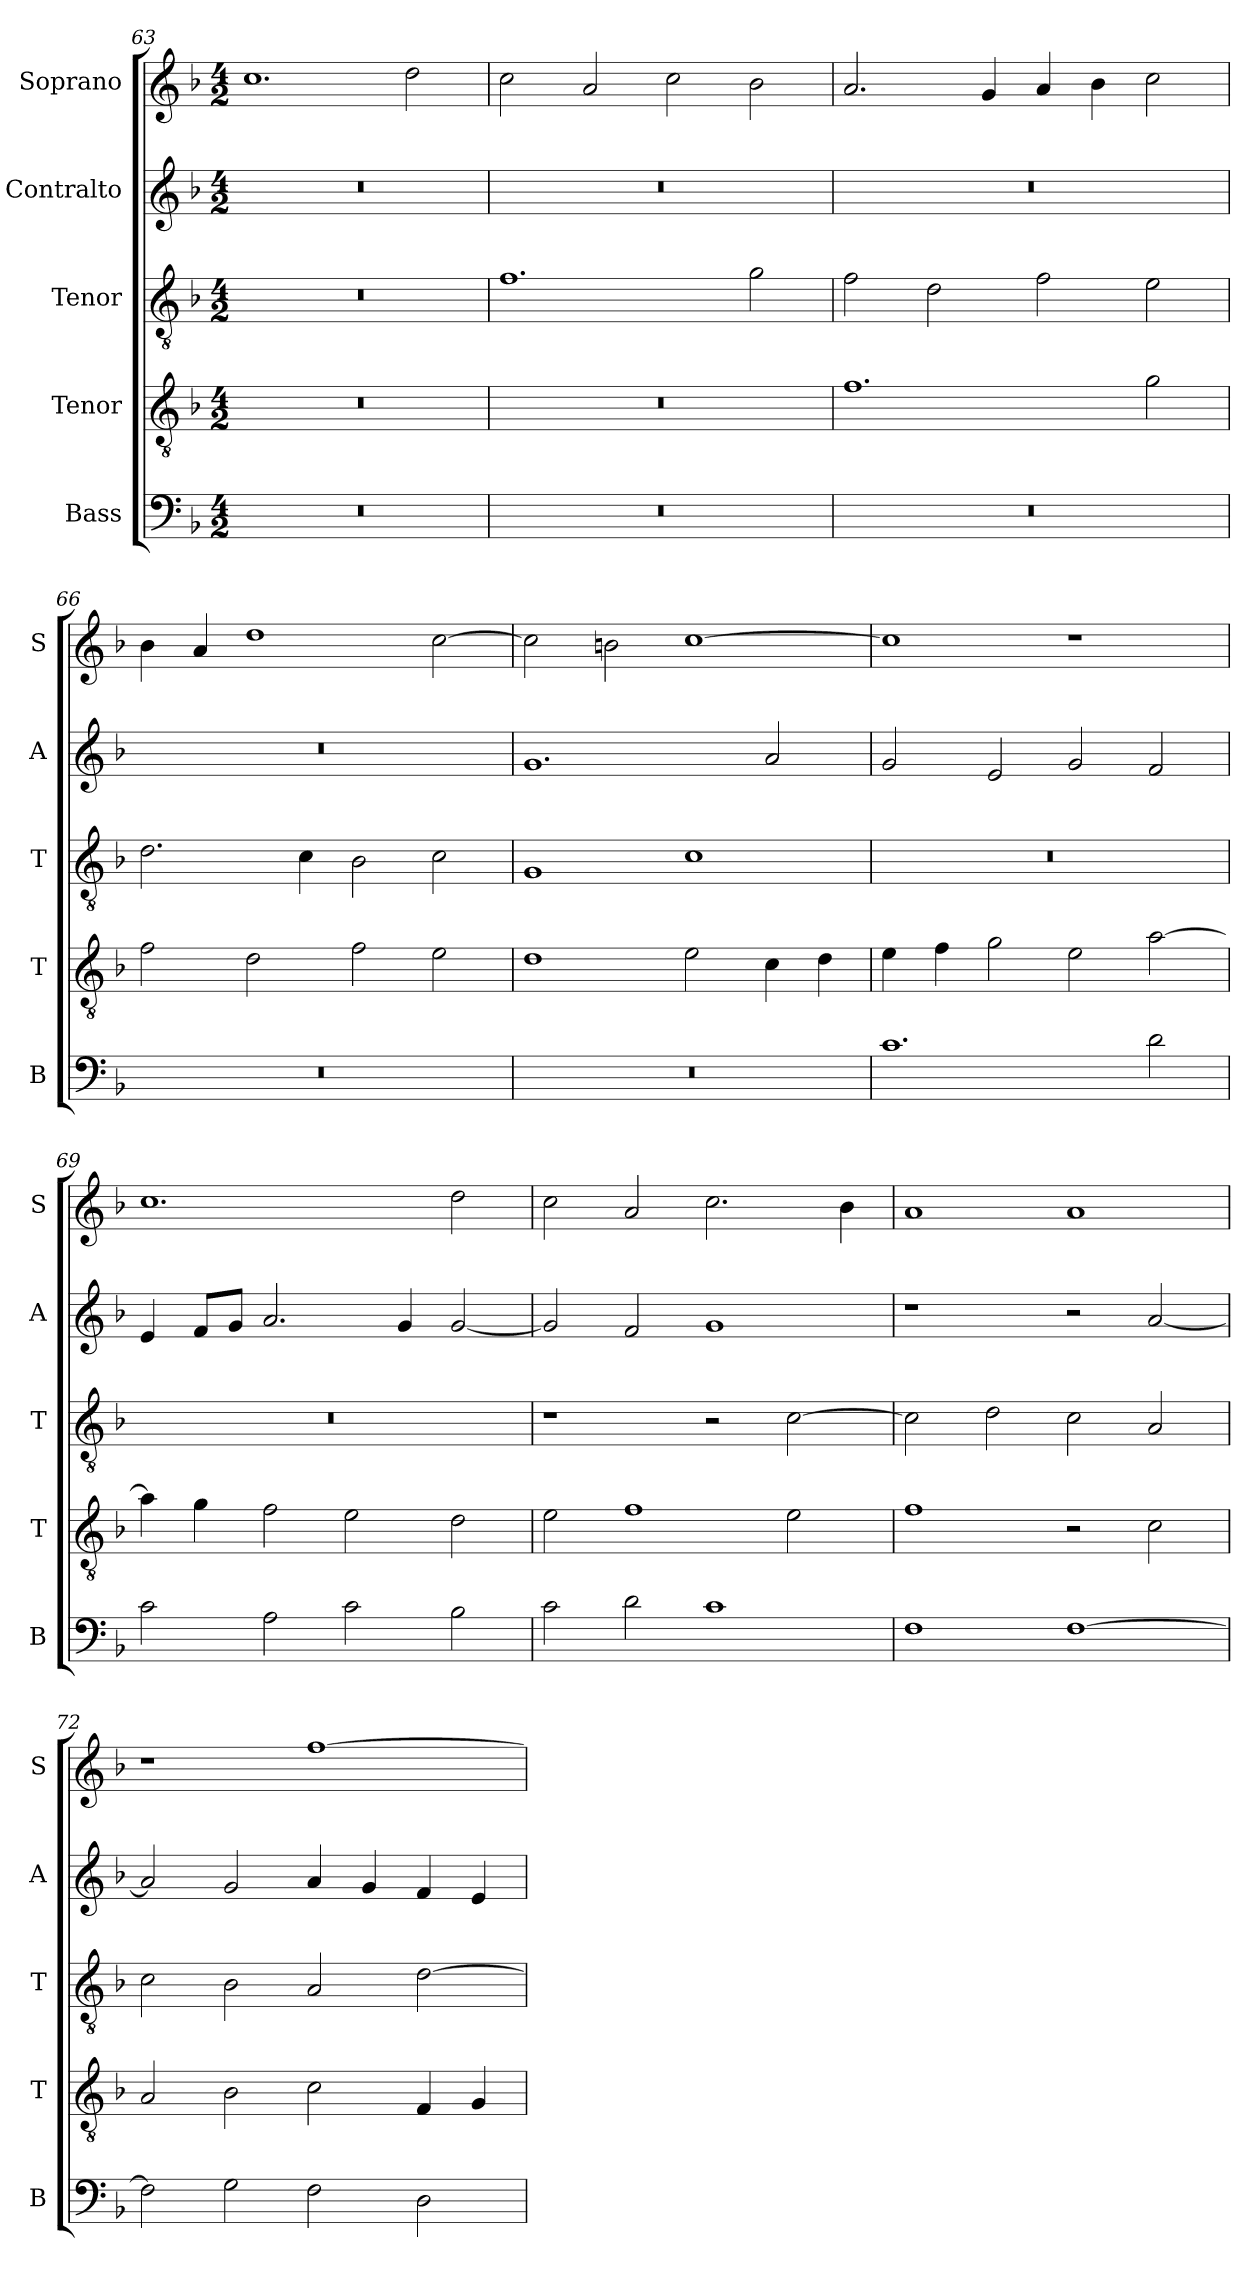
**kern	**kern	**kern	**kern	**kern
*part5	*part4	*part3	*part2	*part1
*staff5	*staff4	*staff3	*staff2	*staff1
*I"Bass	*I"Tenor	*I"Tenor	*I"Contralto	*I"Soprano
*I'B	*I'T	*I'T	*I'A	*I'S
*clefF4	*clefGv2	*clefGv2	*clefG2	*clefG2
*k[b-]	*k[b-]	*k[b-]	*k[b-]	*k[b-]
*F:ion	*F:ion	*F:ion	*F:ion	*F:ion
*M4/2	*M4/2	*M4/2	*M4/2	*M4/2
=63	=63	=63	=63	=63
0r	0r	0r	0r	1.cc
.	.	.	.	2dd
=64	=64	=64	=64	=64
0r	0r	1.f	0r	2cc
.	.	.	.	2a
.	.	.	.	2cc
.	.	2g	.	2b-
=65	=65	=65	=65	=65
0r	1.f	2f	0r	2.a
.	.	2d	.	.
.	.	.	.	4g
.	.	2f	.	4a
.	.	.	.	4b-
.	2g	2e	.	2cc
=66	=66	=66	=66	=66
0r	2f	2.d	0r	4b-
.	.	.	.	4a
.	2d	.	.	1dd
.	.	4c	.	.
.	2f	2B-	.	.
.	2e	2c	.	[2cc
=67	=67	=67	=67	=67
0r	1d	1G	1.g	2cc]
.	.	.	.	2bn
.	2e	1c	.	[1cc
.	4c	.	2a	.
.	4d	.	.	.
=68	=68	=68	=68	=68
1.c	4e	0r	2g	1cc]
.	4f	.	.	.
.	2g	.	2e	.
.	2e	.	2g	1r
2d	[2a	.	2f	.
=69	=69	=69	=69	=69
2c	4a]	0r	4e	1.cc
.	4g	.	8f/L	.
.	.	.	8g/J	.
2A	2f	.	2.a	.
2c	2e	.	.	.
.	.	.	4g	.
2B-	2d	.	[2g	2dd
=70	=70	=70	=70	=70
2c	2e	1r	2g]	2cc
2d	1f	.	2f	2a
1c	.	2r	1g	2.cc
.	2e	[2c	.	.
.	.	.	.	4b-
=71	=71	=71	=71	=71
1F	1f	2c]	1r	1a
.	.	2d	.	.
[1F	2r	2c	2r	1a
.	2c	2A	[2a	.
=72	=72	=72	=72	=72
2F]	2A	2c	2a]	1r
2G	2B-	2B-	2g	.
2F	2c	2A	4a	[1ff
.	.	.	4g	.
2D	4F	[2d	4f	.
.	4G	.	4e	.
=	=	=	=	=
*-	*-	*-	*-	*-
